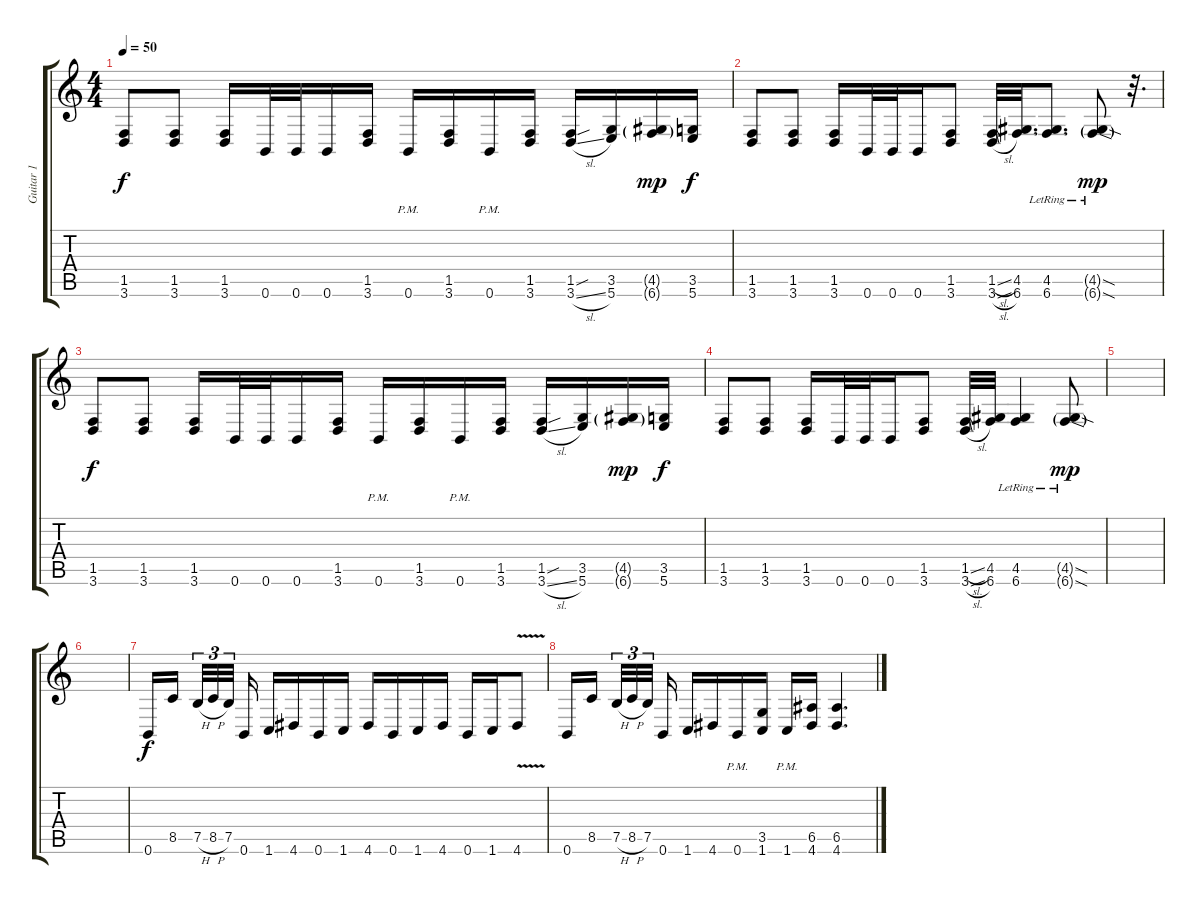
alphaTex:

\track ("Guitar 1" "Guitar 1") {instrument overdrivenguitar}
\staff {score tabs}
\tuning (B3 Gb3 D3 A2 E2 B1) {hide}
\ts (4 4)
\tempo 50
\clef g2
\ks c
(1.5 3.6).8{dy f} (1.5 3.6).8 (1.5 3.6).16 0.6.32 0.6.32 0.6.16 (1.5 3.6).16 0.6{pm}.16 (1.5 3.6).16 0.6{pm}.16 (1.5 3.6).16 (1.5{sou} 3.6{sl}).16 (3.5 5.6).16 (4.5{g} 6.6{g}).16{dy mp} (3.5 5.6).16{dy f} |
(1.5 3.6).8 (1.5 3.6).8 (1.5 3.6).16 0.6.32 0.6.32 0.6.16 (1.5 3.6).8 (1.5{sl} 3.6{sl}).32 (4.5 6.6).32{d} (4.5{lr} 6.6).8{d} (4.5{sod g lr} 6.6{sod g}).8{dy mp} r.32{d} |
(1.5 3.6).8{dy f} (1.5 3.6).8 (1.5 3.6).16 0.6.32 0.6.32 0.6.16 (1.5 3.6).16 0.6{pm}.16 (1.5 3.6).16 0.6{pm}.16 (1.5 3.6).16 (1.5{sou} 3.6{sl}).16 (3.5 5.6).16 (4.5{g} 6.6{g}).16{dy mp} (3.5 5.6).16{dy f} |
(1.5 3.6).8 (1.5 3.6).8 (1.5 3.6).16 0.6.32 0.6.32 0.6.16 (1.5 3.6).8 (1.5{sl} 3.6{sl}).32 (4.5 6.6).32 (4.5{lr} 6.6).4 (4.5{sod g lr} 6.6{sod g}).8{dy mp} |
|
|
0.6.16{dy f} 8.5.16{beam splitsecondary} 7.5{h}.32{tu (3 2)} 8.5{h}.32{tu (3 2)} 7.5.32{tu (3 2) beam splitsecondary} 0.6.16 1.6.16 4.6.16 0.6.16 1.6.16 4.6.16 0.6.16 1.6.16 4.6.16 0.6.16 1.6.16 4.6{v}.8 |
0.6.16 8.5.16{beam splitsecondary} 7.5{h}.32{tu (3 2)} 8.5{h}.32{tu (3 2)} 7.5.32{tu (3 2) beam splitsecondary} 0.6.16 1.6.16 4.6.16 0.6{pm}.16 (3.5 1.6).16 1.6{pm}.16 (6.5 4.6).16 (6.5 4.6).4{d}
